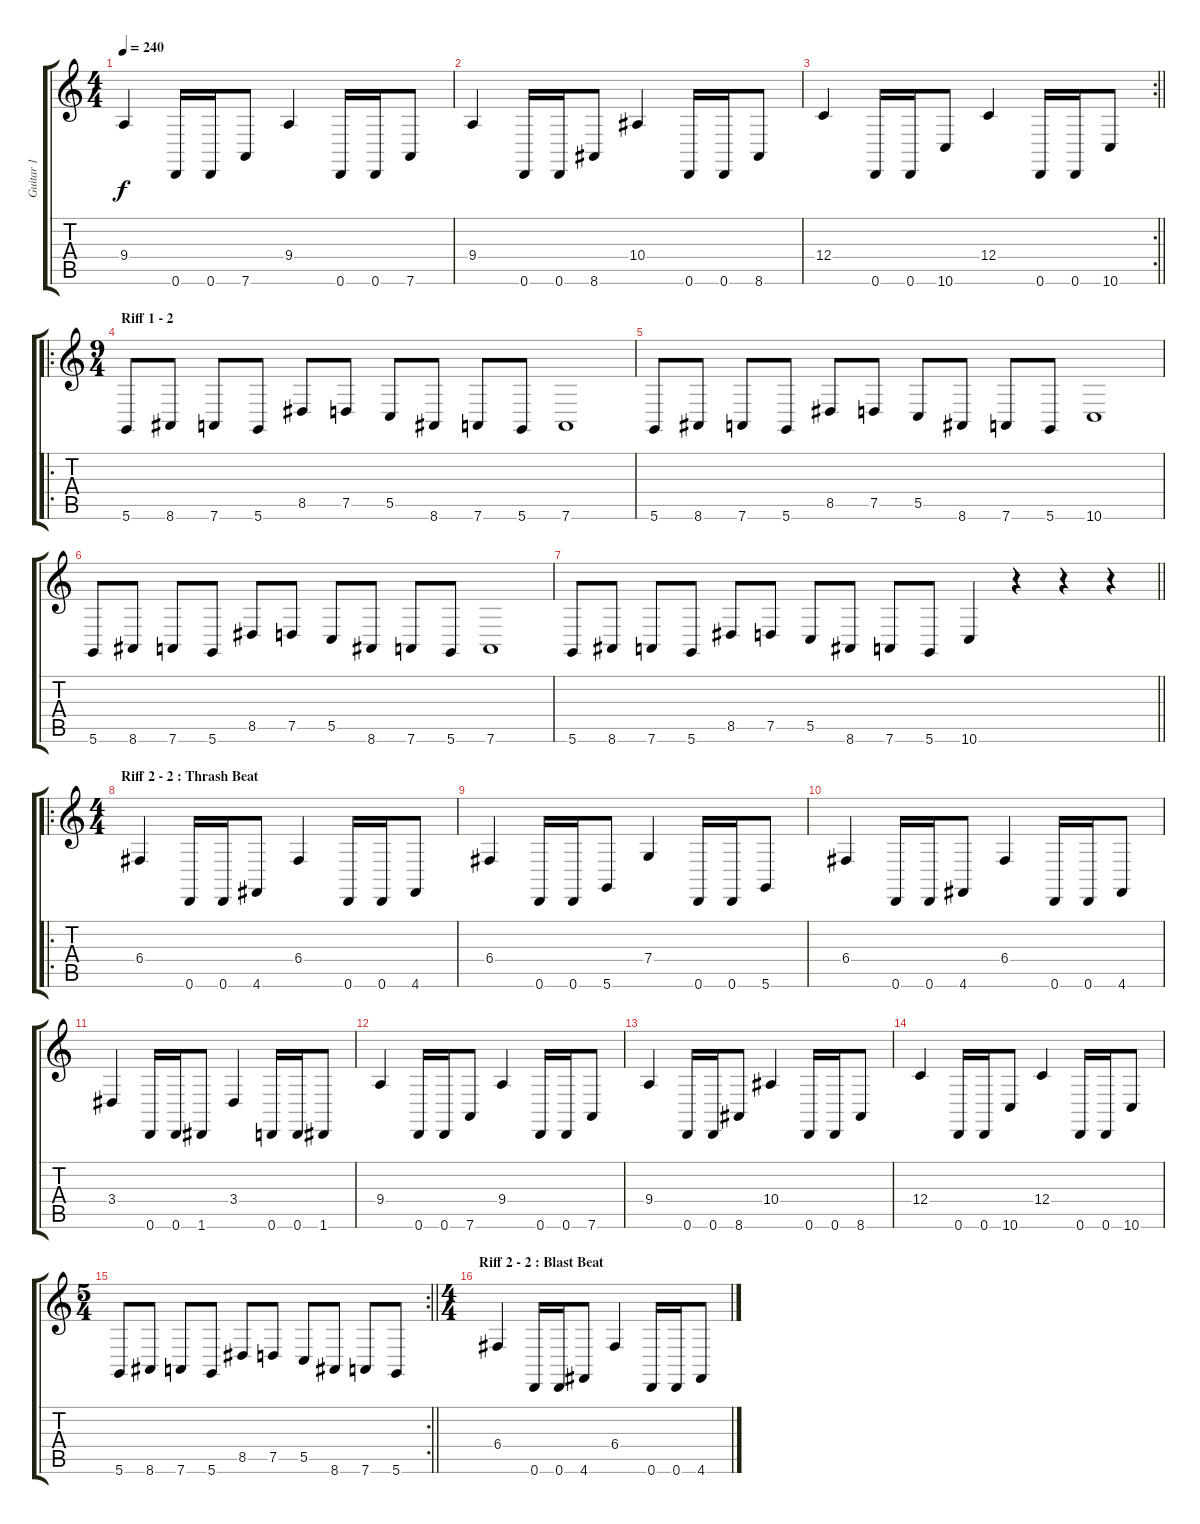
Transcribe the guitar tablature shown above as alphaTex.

\track ("Guitar 1" "Guitar 1") {instrument churchorgan}
\staff {score tabs}
\tuning (D4 A3 F3 C3 G2 D2) {hide}
\ts (4 4)
\tempo 240
\clef g2
\ks c
9.4.4{dy f} 0.6.16 0.6.16 7.6.8 9.4.4 0.6.16 0.6.16 7.6.8 |
9.4.4 0.6.16 0.6.16 8.6.8 10.4.4 0.6.16 0.6.16 8.6.8 |
\rc 2
\barLineRight lightlight
12.4.4 0.6.16 0.6.16 10.6.8 12.4.4 0.6.16 0.6.16 10.6.8 |
\ro
\ts (9 4)
\section ("" "Riff 1 - 2")
5.6.8 8.6.8 7.6.8 5.6.8 8.5.8 7.5.8 5.5.8 8.6.8 7.6.8 5.6.8 7.6.1 |
5.6.8 8.6.8 7.6.8 5.6.8 8.5.8 7.5.8 5.5.8 8.6.8 7.6.8 5.6.8 10.6.1 |
5.6.8 8.6.8 7.6.8 5.6.8 8.5.8 7.5.8 5.5.8 8.6.8 7.6.8 5.6.8 7.6.1 |
\barLineRight lightlight
5.6.8 8.6.8 7.6.8 5.6.8 8.5.8 7.5.8 5.5.8 8.6.8 7.6.8 5.6.8 10.6.4 r.4 r.4 r.4 |
\ro
\ts (4 4)
\section ("" "Riff 2 - 2 : Thrash Beat ")
6.4.4 0.6.16 0.6.16 4.6.8 6.4.4 0.6.16 0.6.16 4.6.8 |
6.4.4 0.6.16 0.6.16 5.6.8 7.4.4 0.6.16 0.6.16 5.6.8 |
6.4.4 0.6.16 0.6.16 4.6.8 6.4.4 0.6.16 0.6.16 4.6.8 |
3.4.4 0.6.16 0.6.16 1.6.8 3.4.4 0.6.16 0.6.16 1.6.8 |
9.4.4 0.6.16 0.6.16 7.6.8 9.4.4 0.6.16 0.6.16 7.6.8 |
9.4.4 0.6.16 0.6.16 8.6.8 10.4.4 0.6.16 0.6.16 8.6.8 |
12.4.4 0.6.16 0.6.16 10.6.8 12.4.4 0.6.16 0.6.16 10.6.8 |
\rc 2
\ts (5 4)
\barLineRight lightlight
5.6.8 8.6.8 7.6.8 5.6.8 8.5.8 7.5.8 5.5.8 8.6.8 7.6.8 5.6.8 |
\ts (4 4)
\section ("" "Riff 2 - 2 : Blast Beat")
6.4.4 0.6.16 0.6.16 4.6.8 6.4.4 0.6.16 0.6.16 4.6.8
